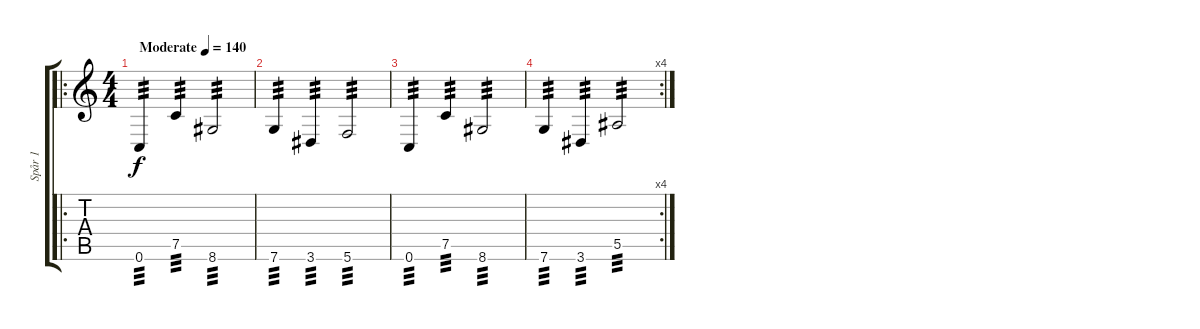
\track ("Spår 1" "Spår 1") {instrument distortionguitar}
\staff {score tabs}
\tuning (C4 G3 Eb3 Bb2 F2 C2) {hide}
\ro
\ts (4 4)
\tempo (140 "Moderate")
\clef g2
\ks c
0.6.4{tp 3 dy f instrument distortionguitar} 7.5.4{tp 3} 8.6.2{tp 3} |
7.6.4{tp 3} 3.6.4{tp 3} 5.6.2{tp 3} |
0.6.4{tp 3} 7.5.4{tp 3} 8.6.2{tp 3} |
\rc 4
7.6.4{tp 3} 3.6.4{tp 3} 5.5.2{tp 3}
